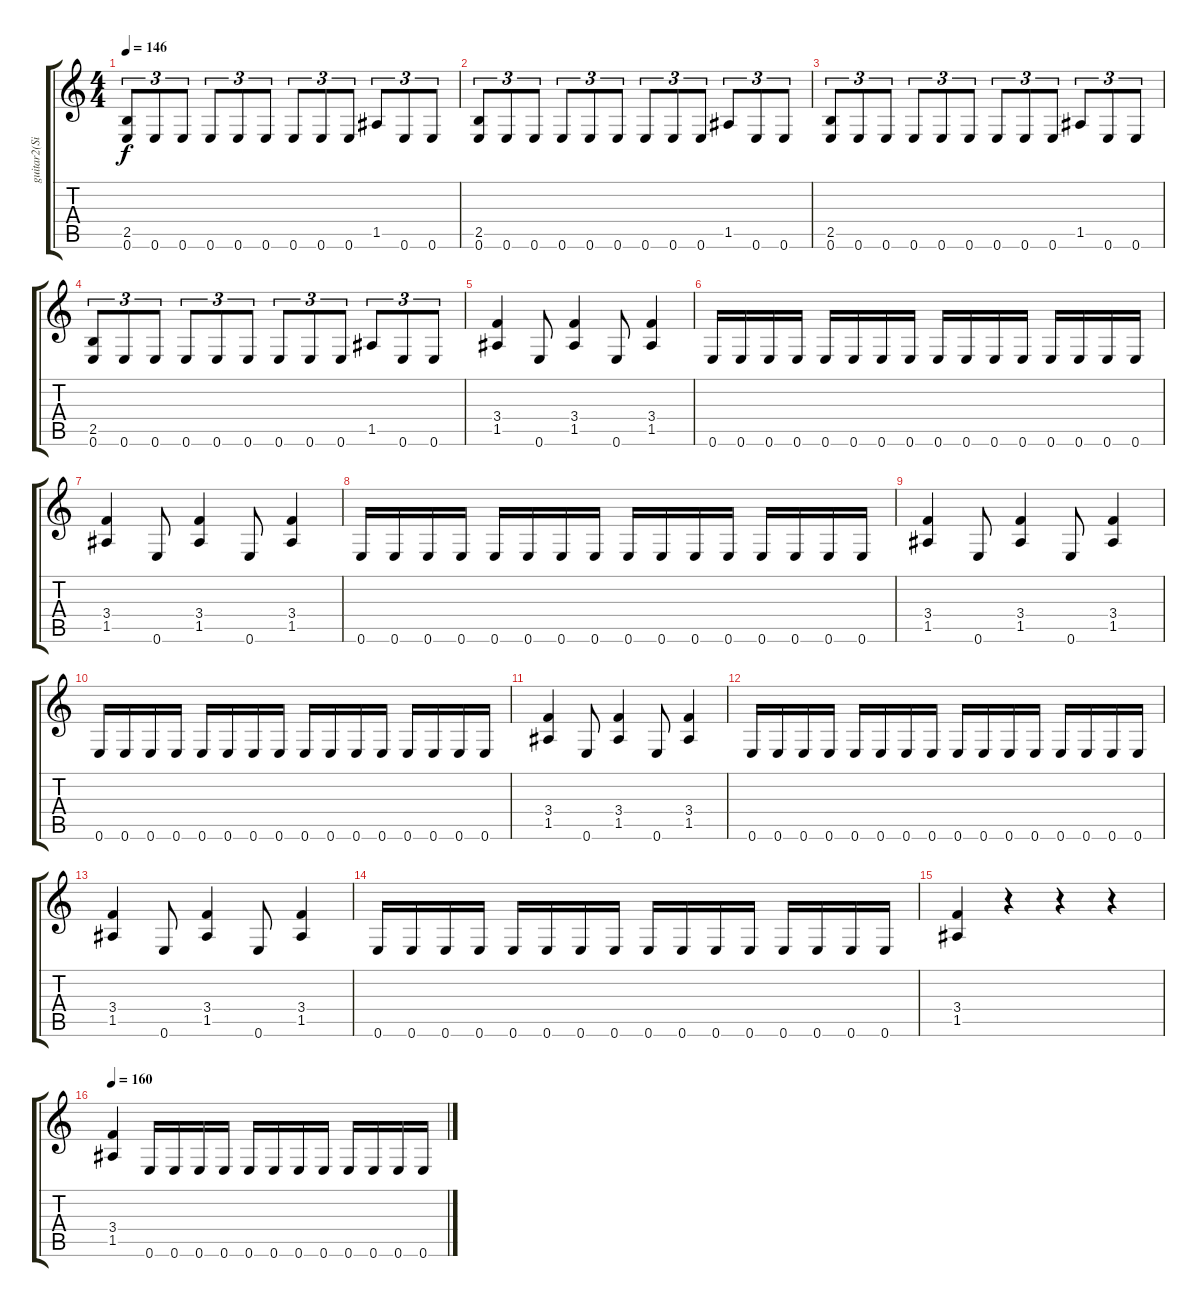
\track ("guitar2(Simon)" "guitar2(Si") {instrument distortionguitar}
\staff {score tabs}
\tuning (E4 B3 G3 D3 A2 E2) {hide}
\ts (4 4)
\tempo 146
\clef g2
\ks c
(2.5 0.6).8{tu (3 2) dy f} 0.6.8{tu (3 2)} 0.6.8{tu (3 2)} 0.6.8{tu (3 2)} 0.6.8{tu (3 2)} 0.6.8{tu (3 2)} 0.6.8{tu (3 2)} 0.6.8{tu (3 2)} 0.6.8{tu (3 2)} 1.5.8{tu (3 2)} 0.6.8{tu (3 2)} 0.6.8{tu (3 2)} |
(2.5 0.6).8{tu (3 2)} 0.6.8{tu (3 2)} 0.6.8{tu (3 2)} 0.6.8{tu (3 2)} 0.6.8{tu (3 2)} 0.6.8{tu (3 2)} 0.6.8{tu (3 2)} 0.6.8{tu (3 2)} 0.6.8{tu (3 2)} 1.5.8{tu (3 2)} 0.6.8{tu (3 2)} 0.6.8{tu (3 2)} |
(2.5 0.6).8{tu (3 2)} 0.6.8{tu (3 2)} 0.6.8{tu (3 2)} 0.6.8{tu (3 2)} 0.6.8{tu (3 2)} 0.6.8{tu (3 2)} 0.6.8{tu (3 2)} 0.6.8{tu (3 2)} 0.6.8{tu (3 2)} 1.5.8{tu (3 2)} 0.6.8{tu (3 2)} 0.6.8{tu (3 2)} |
(2.5 0.6).8{tu (3 2)} 0.6.8{tu (3 2)} 0.6.8{tu (3 2)} 0.6.8{tu (3 2)} 0.6.8{tu (3 2)} 0.6.8{tu (3 2)} 0.6.8{tu (3 2)} 0.6.8{tu (3 2)} 0.6.8{tu (3 2)} 1.5.8{tu (3 2)} 0.6.8{tu (3 2)} 0.6.8{tu (3 2)} |
(3.4 1.5).4 0.6.8 (3.4 1.5).4 0.6.8 (3.4 1.5).4 |
0.6.16 0.6.16 0.6.16 0.6.16 0.6.16 0.6.16 0.6.16 0.6.16 0.6.16 0.6.16 0.6.16 0.6.16 0.6.16 0.6.16 0.6.16 0.6.16 |
(3.4 1.5).4 0.6.8 (3.4 1.5).4 0.6.8 (3.4 1.5).4 |
0.6.16 0.6.16 0.6.16 0.6.16 0.6.16 0.6.16 0.6.16 0.6.16 0.6.16 0.6.16 0.6.16 0.6.16 0.6.16 0.6.16 0.6.16 0.6.16 |
(3.4 1.5).4 0.6.8 (3.4 1.5).4 0.6.8 (3.4 1.5).4 |
0.6.16 0.6.16 0.6.16 0.6.16 0.6.16 0.6.16 0.6.16 0.6.16 0.6.16 0.6.16 0.6.16 0.6.16 0.6.16 0.6.16 0.6.16 0.6.16 |
(3.4 1.5).4 0.6.8 (3.4 1.5).4 0.6.8 (3.4 1.5).4 |
0.6.16 0.6.16 0.6.16 0.6.16 0.6.16 0.6.16 0.6.16 0.6.16 0.6.16 0.6.16 0.6.16 0.6.16 0.6.16 0.6.16 0.6.16 0.6.16 |
(3.4 1.5).4 0.6.8 (3.4 1.5).4 0.6.8 (3.4 1.5).4 |
0.6.16 0.6.16 0.6.16 0.6.16 0.6.16 0.6.16 0.6.16 0.6.16 0.6.16 0.6.16 0.6.16 0.6.16 0.6.16 0.6.16 0.6.16 0.6.16 |
(3.4 1.5).4 r.4 r.4 r.4 |
\tempo 160
(3.4 1.5).4 0.6.16 0.6.16 0.6.16 0.6.16 0.6.16 0.6.16 0.6.16 0.6.16 0.6.16 0.6.16 0.6.16 0.6.16
